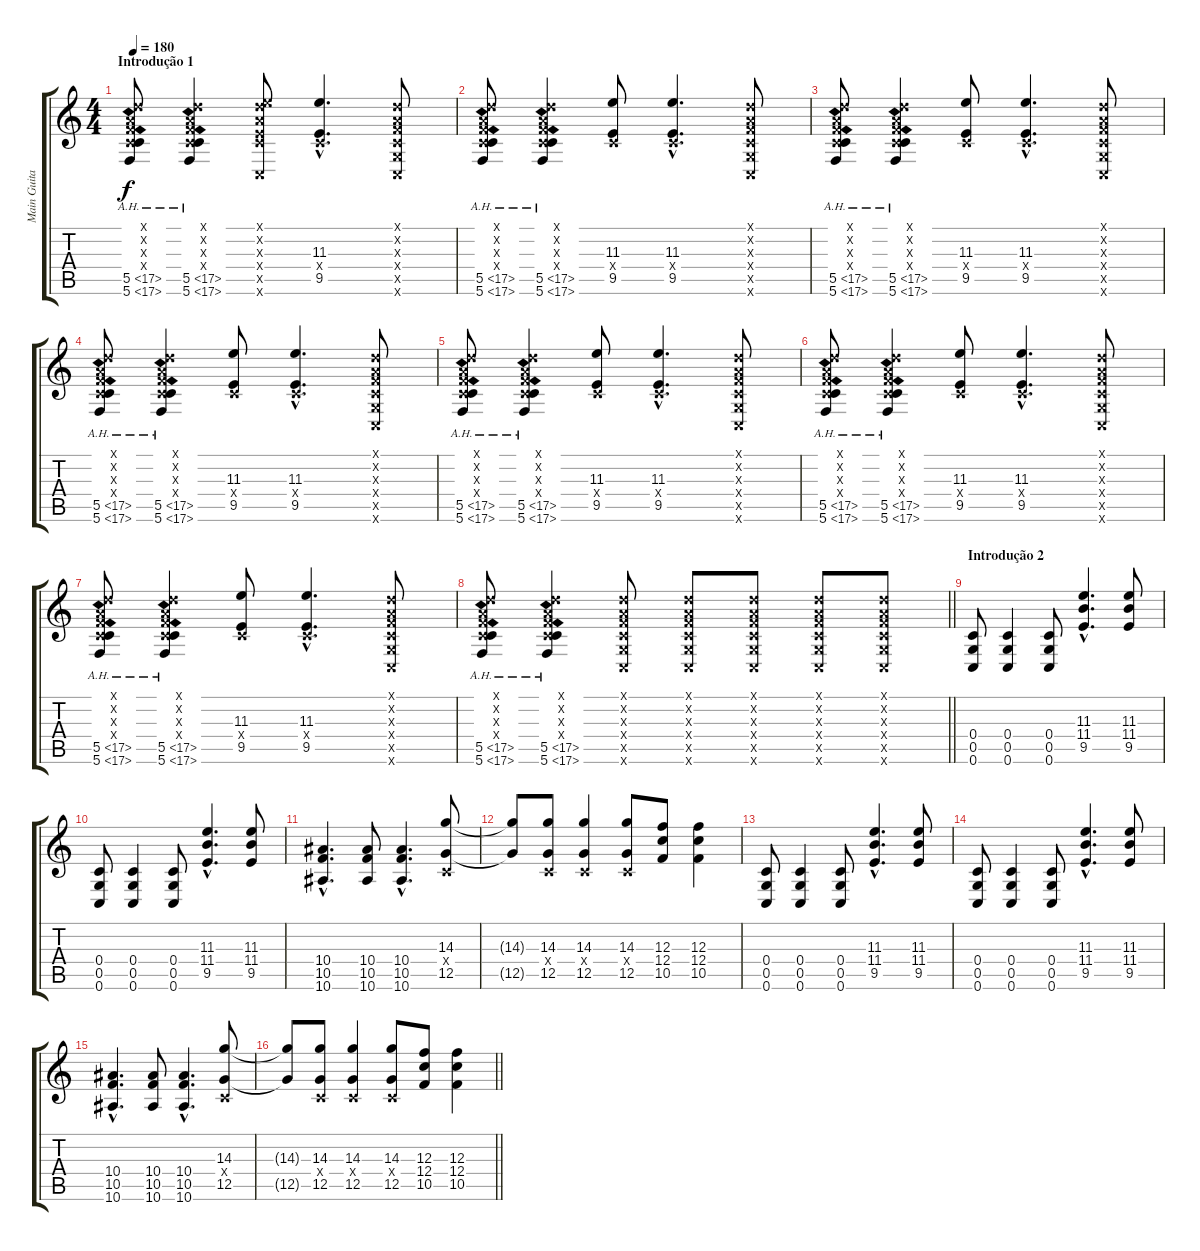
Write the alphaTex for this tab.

\track ("Main Guitar" "Main Guita") {instrument distortionguitar}
\staff {score tabs}
\tuning (D4 A3 F3 C3 G2 C2) {hide}
\ts (4 4)
\section ("" "Introdução 1")
\tempo 180
\clef g2
\ks c
(0.1{x} 0.2{x} 0.3{x} 0.4{x} 5.5{ah 12} 5.6{ah 12}).8{dy f instrument distortionguitar} (0.1{x} 0.2{x} 0.3{x} 0.4{x} 5.5{ah 12} 5.6{ah 12}).4 (0.1{x} 0.2{x} 11.3{x} 0.4{x} 9.5{x} 0.6{x}).8 (11.3{hac} 0.4{hac x} 9.5{hac}).4{d} (0.1{x} 0.2{x} 0.3{x} 0.4{x} 0.5{x} 0.6{x}).8 |
(0.1{x} 0.2{x} 0.3{x} 0.4{x} 5.5{ah 12} 5.6{ah 12}).8 (0.1{x} 0.2{x} 0.3{x} 0.4{x} 5.5{ah 12} 5.6{ah 12}).4 (11.3 0.4{x} 9.5).8 (11.3{hac} 0.4{hac x} 9.5{hac}).4{d} (0.1{x} 0.2{x} 0.3{x} 0.4{x} 0.5{x} 0.6{x}).8 |
(0.1{x} 0.2{x} 0.3{x} 0.4{x} 5.5{ah 12} 5.6{ah 12}).8 (0.1{x} 0.2{x} 0.3{x} 0.4{x} 5.5{ah 12} 5.6{ah 12}).4 (11.3 0.4{x} 9.5).8 (11.3{hac} 0.4{hac x} 9.5{hac}).4{d} (0.1{x} 0.2{x} 0.3{x} 0.4{x} 0.5{x} 0.6{x}).8 |
(0.1{x} 0.2{x} 0.3{x} 0.4{x} 5.5{ah 12} 5.6{ah 12}).8 (0.1{x} 0.2{x} 0.3{x} 0.4{x} 5.5{ah 12} 5.6{ah 12}).4 (11.3 0.4{x} 9.5).8 (11.3{hac} 0.4{hac x} 9.5{hac}).4{d} (0.1{x} 0.2{x} 0.3{x} 0.4{x} 0.5{x} 0.6{x}).8 |
(0.1{x} 0.2{x} 0.3{x} 0.4{x} 5.5{ah 12} 5.6{ah 12}).8 (0.1{x} 0.2{x} 0.3{x} 0.4{x} 5.5{ah 12} 5.6{ah 12}).4 (11.3 0.4{x} 9.5).8 (11.3{hac} 0.4{hac x} 9.5{hac}).4{d} (0.1{x} 0.2{x} 0.3{x} 0.4{x} 0.5{x} 0.6{x}).8 |
(0.1{x} 0.2{x} 0.3{x} 0.4{x} 5.5{ah 12} 5.6{ah 12}).8 (0.1{x} 0.2{x} 0.3{x} 0.4{x} 5.5{ah 12} 5.6{ah 12}).4 (11.3 0.4{x} 9.5).8 (11.3{hac} 0.4{hac x} 9.5{hac}).4{d} (0.1{x} 0.2{x} 0.3{x} 0.4{x} 0.5{x} 0.6{x}).8 |
(0.1{x} 0.2{x} 0.3{x} 0.4{x} 5.5{ah 12} 5.6{ah 12}).8 (0.1{x} 0.2{x} 0.3{x} 0.4{x} 5.5{ah 12} 5.6{ah 12}).4 (11.3 0.4{x} 9.5).8 (11.3{hac} 0.4{hac x} 9.5{hac}).4{d} (0.1{x} 0.2{x} 0.3{x} 0.4{x} 0.5{x} 0.6{x}).8 |
\barLineRight lightlight
(0.1{x} 0.2{x} 0.3{x} 0.4{x} 5.5{ah 12} 5.6{ah 12}).8 (0.1{x} 0.2{x} 0.3{x} 0.4{x} 5.5{ah 12} 5.6{ah 12}).4 (0.1{x} 0.2{x} 0.3{x} 0.4{x} 0.5{x} 0.6{x}).8 (0.1{x} 0.2{x} 0.3{x} 0.4{x} 0.5{x} 0.6{x}).8 (0.1{x} 0.2{x} 0.3{x} 0.4{x} 0.5{x} 0.6{x}).8 (0.1{x} 0.2{x} 0.3{x} 0.4{x} 0.5{x} 0.6{x}).8 (0.1{x} 0.2{x} 0.3{x} 0.4{x} 0.5{x} 0.6{x}).8 |
\section ("" "Introdução 2")
(0.4 0.5 0.6).8 (0.4 0.5 0.6).4 (0.4 0.5 0.6).8 (11.3{hac} 11.4{hac} 9.5{hac}).4{d} (11.3 11.4 9.5).8 |
(0.4 0.5 0.6).8 (0.4 0.5 0.6).4 (0.4 0.5 0.6).8 (11.3{hac} 11.4{hac} 9.5{hac}).4{d} (11.3 11.4 9.5).8 |
(10.4{hac} 10.5{hac} 10.6{hac}).4{d} (10.4 10.5 10.6).8 (10.4{hac} 10.5{hac} 10.6{hac}).4{d} (14.3 0.4{x} 12.5).8 |
(14.3{t} 12.5{t}).8 (14.3 0.4{x} 12.5).8 (14.3 0.4{x} 12.5).4 (14.3 0.4{x} 12.5).8 (12.3 12.4 10.5).8 (12.3 12.4 10.5).4 |
(0.4 0.5 0.6).8 (0.4 0.5 0.6).4 (0.4 0.5 0.6).8 (11.3{hac} 11.4{hac} 9.5{hac}).4{d} (11.3 11.4 9.5).8 |
(0.4 0.5 0.6).8 (0.4 0.5 0.6).4 (0.4 0.5 0.6).8 (11.3{hac} 11.4{hac} 9.5{hac}).4{d} (11.3 11.4 9.5).8 |
(10.4{hac} 10.5{hac} 10.6{hac}).4{d} (10.4 10.5 10.6).8 (10.4{hac} 10.5{hac} 10.6{hac}).4{d} (14.3 0.4{x} 12.5).8 |
\barLineRight lightlight
(14.3{t} 12.5{t}).8 (14.3 0.4{x} 12.5).8 (14.3 0.4{x} 12.5).4 (14.3 0.4{x} 12.5).8 (12.3 12.4 10.5).8 (12.3 12.4 10.5).4
